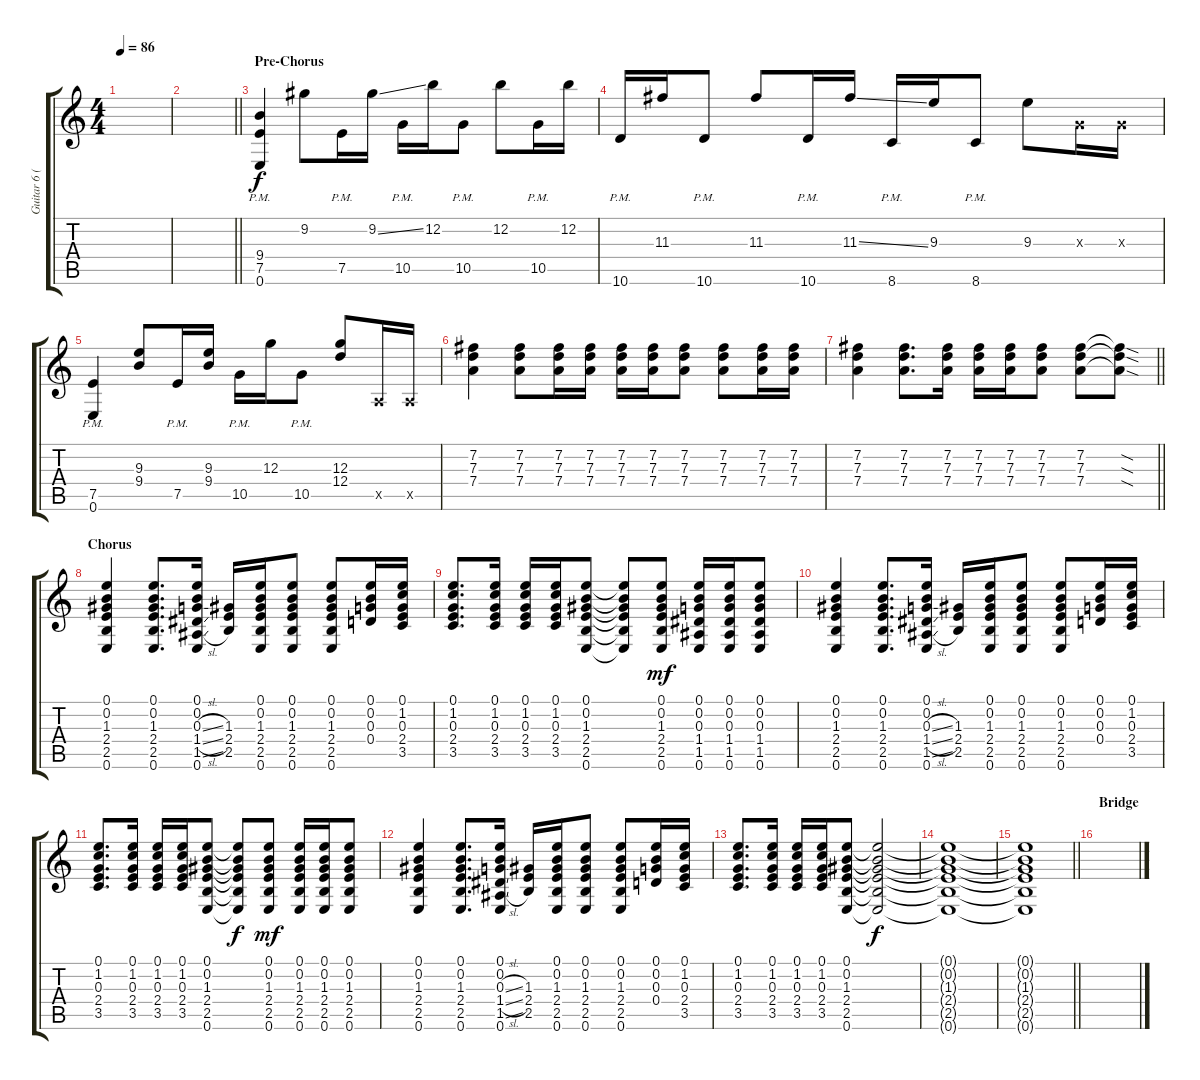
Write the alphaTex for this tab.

\track ("Guitar 6 (Slight Dist.)" "Guitar 6 (") {instrument distortionguitar}
\staff {score tabs}
\tuning (E4 B3 G3 D3 A2 E2) {hide}
\ts (4 4)
\tempo 86
\clef g2
\ks c
|
\barLineRight lightlight
|
\section ("" "Pre-Chorus")
(9.4{pm} 7.5{pm} 0.6{pm}).4 9.2.8 7.5{pm}.16 9.2{ss}.16 10.5{pm}.16 12.2.16 10.5{pm}.8 12.2.8 10.5{pm}.16 12.2.16 |
10.6{pm}.16 11.3.16 10.6{pm}.8 11.3.8 10.6{pm}.16 11.3{ss}.16 8.6{pm}.16 9.3.16 8.6{pm}.8 9.3.8 0.3{x}.16 0.3{x}.16 |
(7.5{pm} 0.6{pm}).4 (9.3 9.4).8 7.5{pm}.16 (9.3 9.4).16 10.5{pm}.16 12.3.16 10.5{pm}.8 (12.3 12.4).8 0.5{x}.16 0.5{x}.16 |
(7.2 7.3 7.4).4 (7.2 7.3 7.4).8 (7.2 7.3 7.4).16 (7.2 7.3 7.4).16 (7.2 7.3 7.4).16 (7.2 7.3 7.4).16 (7.2 7.3 7.4).8 (7.2 7.3 7.4).8 (7.2 7.3 7.4).16 (7.2 7.3 7.4).16 |
\barLineRight lightlight
(7.2 7.3 7.4).4 (7.2 7.3 7.4).8{d} (7.2 7.3 7.4).16 (7.2 7.3 7.4).16 (7.2 7.3 7.4).16 (7.2 7.3 7.4).8 (7.2 7.3 7.4).8 (7.2{sod t} 7.3{sod t} 7.4{sod t}).8 |
\section ("" "Chorus")
(0.1 0.2 1.3 2.4 2.5 0.6).4 (0.1 0.2 1.3 2.4 2.5 0.6).8{d} (0.1 0.2 0.3{sl} 1.4{sl} 1.5{sl} 0.6).16 (1.3 2.4 2.5).16 (0.1 0.2 1.3 2.4 2.5 0.6).16 (0.1 0.2 1.3 2.4 2.5 0.6).8 (0.1 0.2 1.3 2.4 2.5 0.6).8 (0.1 0.2 0.3 0.4).16 (0.1 1.2 0.3 2.4 3.5).16 |
(0.1 1.2 0.3 2.4 3.5).8{d} (0.1 1.2 0.3 2.4 3.5).16 (0.1 1.2 0.3 2.4 3.5).16 (0.1 1.2 0.3 2.4 3.5).16 (0.1 0.2 1.3 2.4 2.5 0.6).8 (0.1{t} 0.2{t} 1.3{t} 2.4{t} 2.5{t} 0.6{t}).8{dy f} (0.1 0.2 1.3 2.4 2.5 0.6).8{dy mf} (0.1 0.2 0.3 1.4 1.5 0.6).16 (0.1 0.2 0.3 1.4 1.5 0.6).16 (0.1 0.2 0.3 1.4 1.5 0.6).8 |
(0.1 0.2 1.3 2.4 2.5 0.6).4 (0.1 0.2 1.3 2.4 2.5 0.6).8{d} (0.1 0.2 0.3{sl} 1.4{sl} 1.5{sl} 0.6).16 (1.3 2.4 2.5).16 (0.1 0.2 1.3 2.4 2.5 0.6).16 (0.1 0.2 1.3 2.4 2.5 0.6).8 (0.1 0.2 1.3 2.4 2.5 0.6).8 (0.1 0.2 0.3 0.4).16 (0.1 1.2 0.3 2.4 3.5).16 |
(0.1 1.2 0.3 2.4 3.5).8{d} (0.1 1.2 0.3 2.4 3.5).16 (0.1 1.2 0.3 2.4 3.5).16 (0.1 1.2 0.3 2.4 3.5).16 (0.1 0.2 1.3 2.4 2.5 0.6).8 (0.1{t} 0.2{t} 1.3{t} 2.4{t} 2.5{t} 0.6{t}).8{dy f} (0.1 0.2 1.3 2.4 2.5 0.6).8{dy mf} (0.1 0.2 1.3 2.4 2.5 0.6).16 (0.1 0.2 1.3 2.4 2.5 0.6).16 (0.1 0.2 1.3 2.4 2.5 0.6).8 |
(0.1 0.2 1.3 2.4 2.5 0.6).4 (0.1 0.2 1.3 2.4 2.5 0.6).8{d} (0.1 0.2 0.3{sl} 1.4{sl} 1.5{sl} 0.6).16 (1.3 2.4 2.5).16 (0.1 0.2 1.3 2.4 2.5 0.6).16 (0.1 0.2 1.3 2.4 2.5 0.6).8 (0.1 0.2 1.3 2.4 2.5 0.6).8 (0.1 0.2 0.3 0.4).16 (0.1 1.2 0.3 2.4 3.5).16 |
(0.1 1.2 0.3 2.4 3.5).8{d} (0.1 1.2 0.3 2.4 3.5).16 (0.1 1.2 0.3 2.4 3.5).16 (0.1 1.2 0.3 2.4 3.5).16 (0.1 0.2 1.3 2.4 2.5 0.6).8 (0.1{t} 0.2{t} 1.3{t} 2.4{t} 2.5{t} 0.6{t}).2{dy f} |
(0.1{t} 0.2{t} 1.3{t} 2.4{t} 2.5{t} 0.6{t}).1 |
\barLineRight lightlight
(0.1{t} 0.2{t} 1.3{t} 2.4{t} 2.5{t} 0.6{t}).1 |
\section ("" "Bridge")
